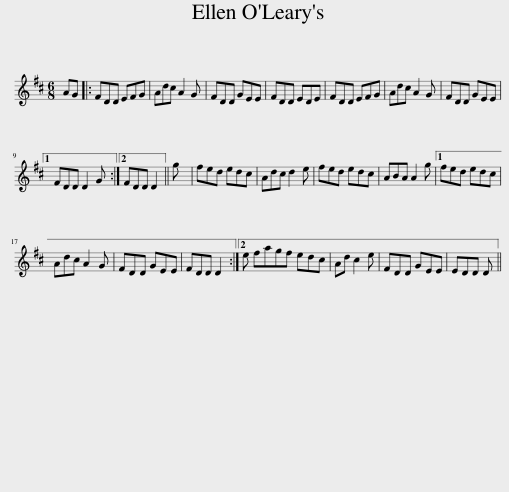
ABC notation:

X:1
L:1/8
M:6/8
I:linebreak $
K:D
V:1 treble
V:1
 AG |: FDD EFG | Adc A2 G | FDD GEE | FDD EDE | %5
 FDD EFG | Adc A2 G | FDD GEE |1$ FDD D2 G :|2 FDD D2 || %10
 g | fed edc | Adc d2 e | fed edc | ABA A2 g |1 %15
 fed edc |$ Adc A2 G | FDD GEE | FDD D2 :|2 e fagf edc | %20
 Ad c2 e | FDD GEE | EDD D || %23
